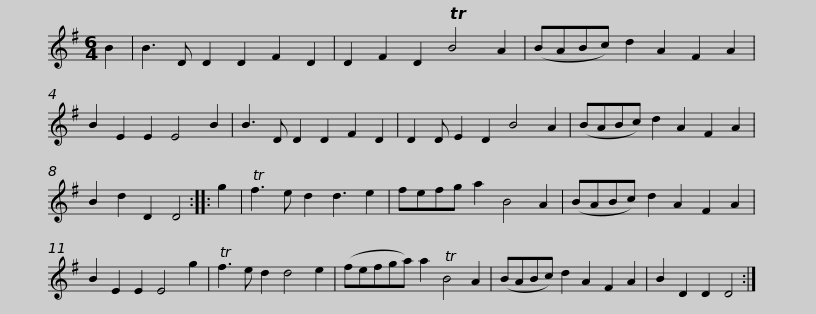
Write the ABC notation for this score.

X:1
L:1/8
M:6/4
I:linebreak $
K:G
V:1 treble
V:1
 B2 | B3 D D2 D2 F2 D2 | D2 F2 D2 TB4 A2 | (BABc) d2 A2 F2 A2 | B2 E2 E2 E4 B2 | %5
 B3 D D2 D2 F2 D2 | D2 D E2 D2 B4 A2 |$ (BABc) d2 A2 F2 A2 | B2 d2 D2 D4 :: g2 | %10
 Tf3 e d2 d3 e2 | fefg a2 B4 A2 | (BABc) d2 A2 F2 A2 | B2 E2 E2 E4 g2 |$ Tf3 e d2 d4 e2 | %15
 (fefga) a2 TB4 A2 | (BABc) d2 A2 F2 A2 | B2 D2 D2 D4 :| %18
